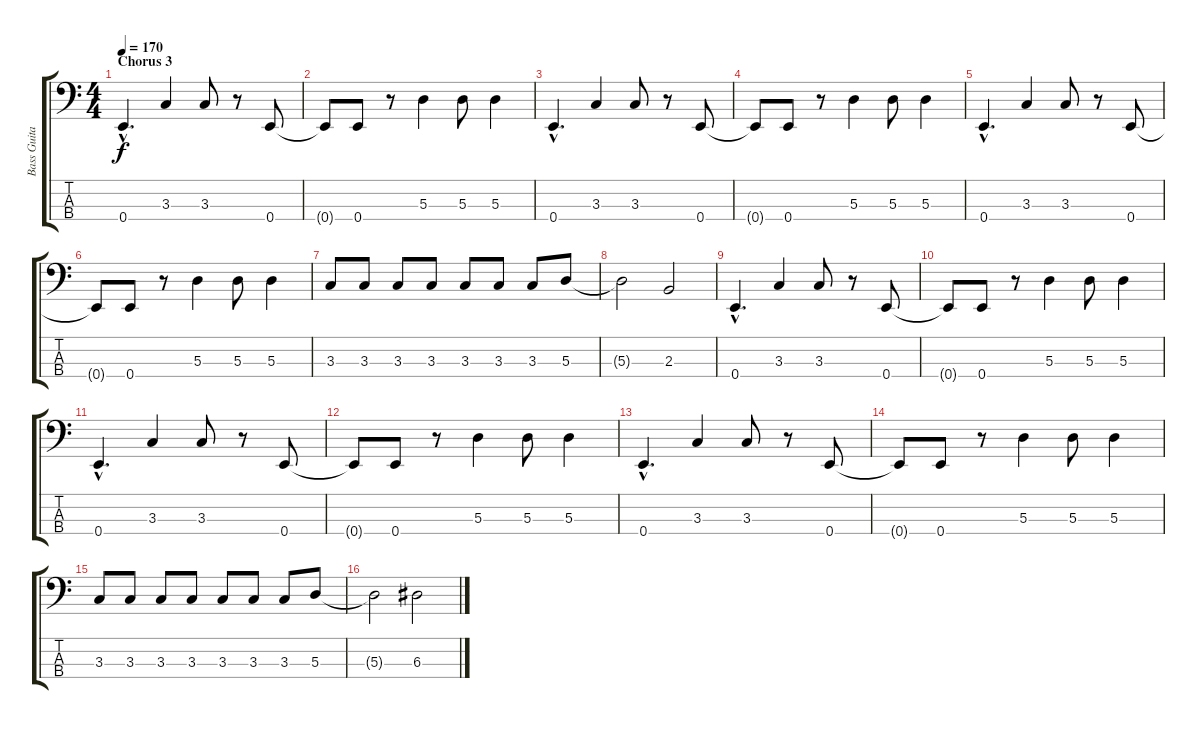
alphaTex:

\track ("Bass Guitar" "Bass Guita") {instrument electricbassfinger}
\staff {score tabs}
\tuning (G2 D2 A1 E1) {hide}
\ts (4 4)
\section ("" "Chorus 3")
\tempo 170
\clef f4
\ks c
0.4{hac}.4{d dy f} 3.3.4 3.3.8 r.8 0.4.8 |
0.4{t}.8 0.4.8 r.8 5.3.4 5.3.8 5.3.4 |
0.4{hac}.4{d} 3.3.4 3.3.8 r.8 0.4.8 |
0.4{t}.8 0.4.8 r.8 5.3.4 5.3.8 5.3.4 |
0.4{hac}.4{d} 3.3.4 3.3.8 r.8 0.4.8 |
0.4{t}.8 0.4.8 r.8 5.3.4 5.3.8 5.3.4 |
3.3.8 3.3.8 3.3.8 3.3.8 3.3.8 3.3.8 3.3.8 5.3.8 |
5.3{t}.2 2.3.2 |
0.4{hac}.4{d} 3.3.4 3.3.8 r.8 0.4.8 |
0.4{t}.8 0.4.8 r.8 5.3.4 5.3.8 5.3.4 |
0.4{hac}.4{d} 3.3.4 3.3.8 r.8 0.4.8 |
0.4{t}.8 0.4.8 r.8 5.3.4 5.3.8 5.3.4 |
0.4{hac}.4{d} 3.3.4 3.3.8 r.8 0.4.8 |
0.4{t}.8 0.4.8 r.8 5.3.4 5.3.8 5.3.4 |
3.3.8 3.3.8 3.3.8 3.3.8 3.3.8 3.3.8 3.3.8 5.3.8 |
5.3{t}.2 6.3.2
